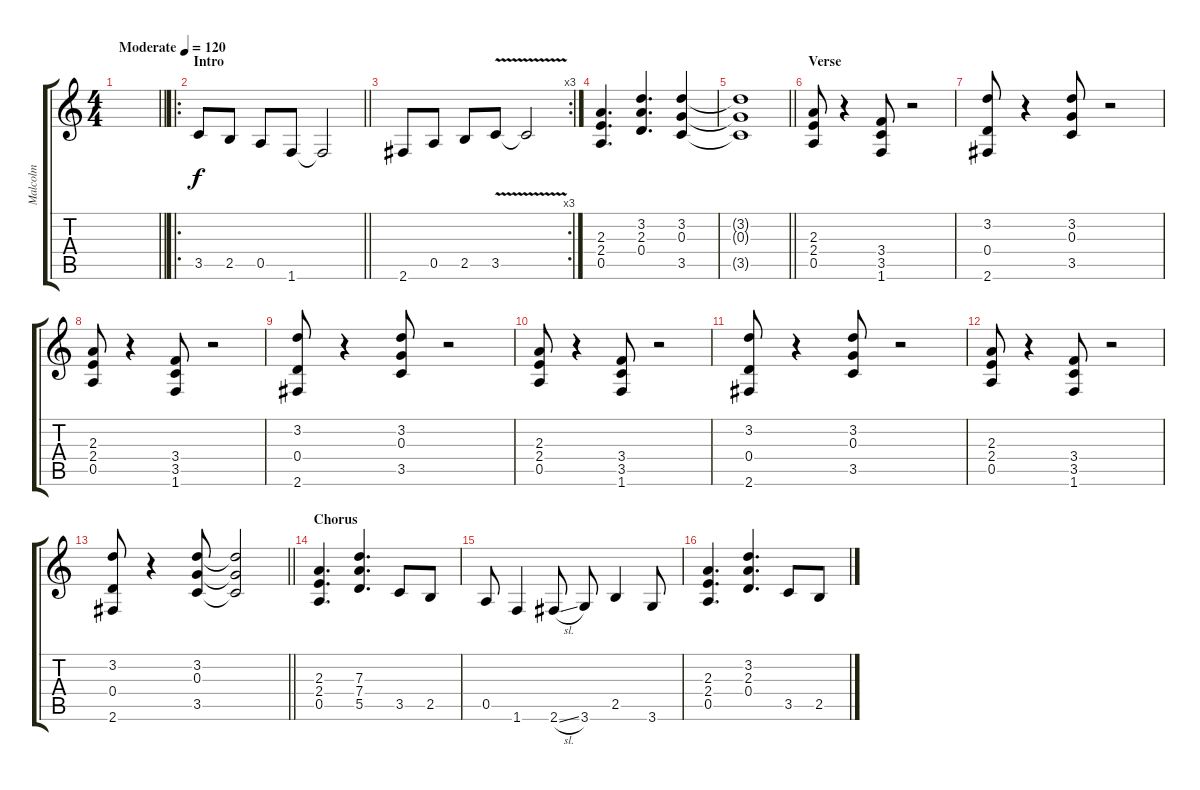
\track ("Malcolm" "Malcolm") {instrument overdrivenguitar}
\staff {score tabs}
\tuning (E4 B3 G3 D3 A2 E2) {hide}
\ts (4 4)
\section ("" "")
\tempo (120 "Moderate")
\clef g2
\barLineRight lightlight
\ks c
|
\ro
\section ("" "Intro")
\barLineRight lightlight
3.5.8 2.5.8 0.5.8 1.6.8 1.6{t}.2 |
\rc 3
2.6.8 0.5.8 2.5.8 3.5{v}.8 3.5{t}.2 |
(2.3 2.4 0.5).4{d} (3.2 2.3 0.4).4{d} (3.2 0.3 3.5).4 |
\barLineRight lightlight
(3.2{t} 0.3{t} 3.5{t}).1 |
\section ("" "Verse")
(2.3 2.4 0.5).8 r.4 (3.4 3.5 1.6).8 r.2 |
(3.2 0.4 2.6).8 r.4 (3.2 0.3 3.5).8 r.2 |
(2.3 2.4 0.5).8 r.4 (3.4 3.5 1.6).8 r.2 |
(3.2 0.4 2.6).8 r.4 (3.2 0.3 3.5).8 r.2 |
(2.3 2.4 0.5).8 r.4 (3.4 3.5 1.6).8 r.2 |
(3.2 0.4 2.6).8 r.4 (3.2 0.3 3.5).8 r.2 |
(2.3 2.4 0.5).8 r.4 (3.4 3.5 1.6).8 r.2 |
\barLineRight lightlight
(3.2 0.4 2.6).8 r.4 (3.2 0.3 3.5).8 (3.2{t} 0.3{t} 3.5{t}).2 |
\section ("" "Chorus")
(2.3 2.4 0.5).4{d} (7.3 7.4 5.5).4{d} 3.5.8 2.5.8 |
0.5.8 1.6.4 2.6{sl}.8 3.6.8 2.5.4 3.6.8 |
(2.3 2.4 0.5).4{d} (3.2 2.3 0.4).4{d} 3.5.8 2.5.8
